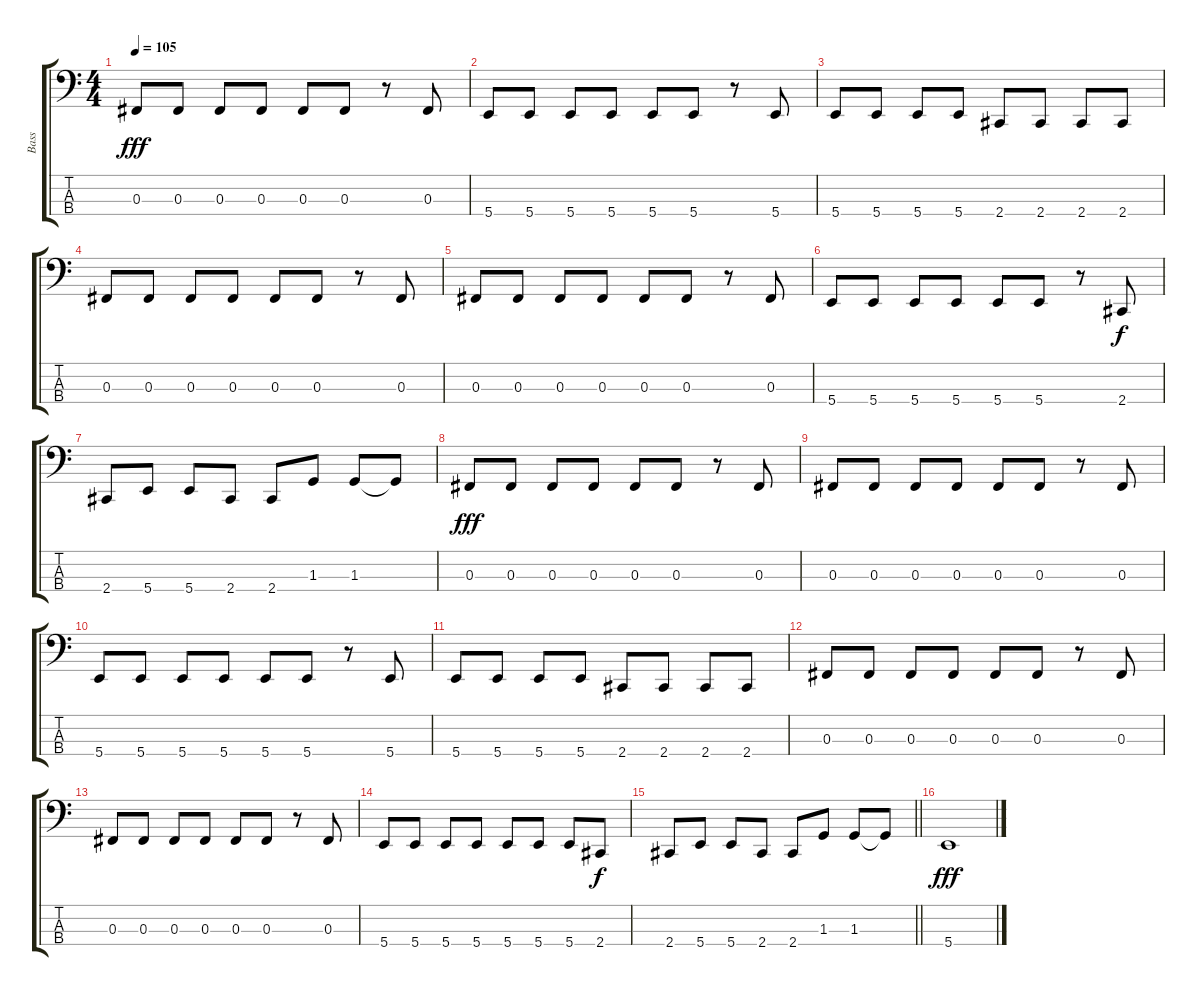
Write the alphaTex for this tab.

\track ("Bass" "Bass") {instrument electricbasspick}
\staff {score tabs}
\tuning (E2 B1 Gb1 B0) {hide}
\ts (4 4)
\tempo 105
\clef f4
\ks c
0.3.8{dy fff} 0.3.8 0.3.8 0.3.8 0.3.8 0.3.8 r.8 0.3.8 |
5.4.8 5.4.8 5.4.8 5.4.8 5.4.8 5.4.8 r.8 5.4.8 |
5.4.8 5.4.8 5.4.8 5.4.8 2.4.8 2.4.8 2.4.8 2.4.8 |
0.3.8 0.3.8 0.3.8 0.3.8 0.3.8 0.3.8 r.8 0.3.8 |
0.3.8 0.3.8 0.3.8 0.3.8 0.3.8 0.3.8 r.8 0.3.8 |
5.4.8 5.4.8 5.4.8 5.4.8 5.4.8 5.4.8 r.8 2.4.8{dy f} |
2.4.8 5.4.8 5.4.8 2.4.8 2.4.8 1.3.8 1.3.8 1.3{t}.8 |
0.3.8{dy fff} 0.3.8 0.3.8 0.3.8 0.3.8 0.3.8 r.8 0.3.8 |
0.3.8 0.3.8 0.3.8 0.3.8 0.3.8 0.3.8 r.8 0.3.8 |
5.4.8 5.4.8 5.4.8 5.4.8 5.4.8 5.4.8 r.8 5.4.8 |
5.4.8 5.4.8 5.4.8 5.4.8 2.4.8 2.4.8 2.4.8 2.4.8 |
0.3.8 0.3.8 0.3.8 0.3.8 0.3.8 0.3.8 r.8 0.3.8 |
0.3.8 0.3.8 0.3.8 0.3.8 0.3.8 0.3.8 r.8 0.3.8 |
5.4.8 5.4.8 5.4.8 5.4.8 5.4.8 5.4.8 5.4.8 2.4.8{dy f} |
\barLineRight lightlight
2.4.8 5.4.8 5.4.8 2.4.8 2.4.8 1.3.8 1.3.8 1.3{t}.8 |
\section ("" "")
5.4.1{dy fff}
